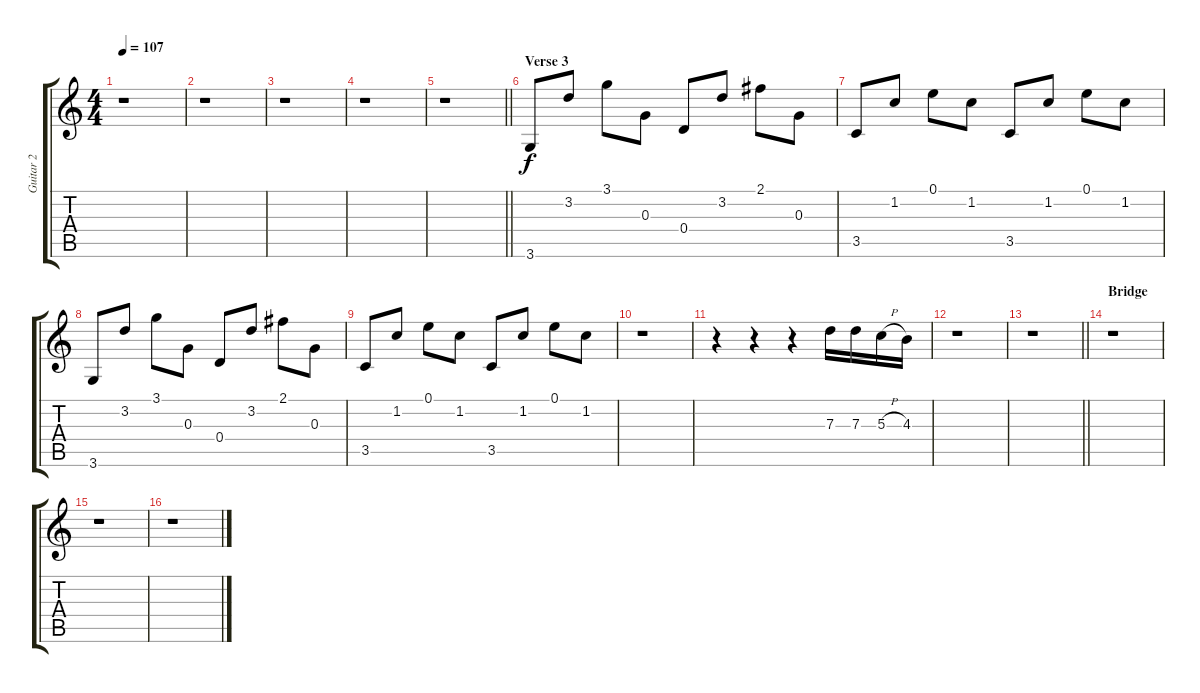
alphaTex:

\track ("Guitar 2" "Guitar 2") {instrument distortionguitar}
\staff {score tabs}
\tuning (E4 B3 G3 D3 A2 E2) {hide}
\ts (4 4)
\tempo 107
\clef g2
\ks c
r.1{dy f} |
r.1 |
r.1 |
r.1 |
\barLineRight lightlight
r.1 |
\section ("" "Verse 3")
3.6.8{volume 7 balance 1 instrument acousticguitarnylon} 3.2.8 3.1.8 0.3.8 0.4.8 3.2.8 2.1.8 0.3.8 |
3.5.8 1.2.8 0.1.8 1.2.8 3.5.8 1.2.8 0.1.8 1.2.8 |
3.6.8 3.2.8 3.1.8 0.3.8 0.4.8 3.2.8 2.1.8 0.3.8 |
3.5.8 1.2.8 0.1.8 1.2.8 3.5.8 1.2.8 0.1.8 1.2.8 |
r.1{volume 12 balance 8 instrument distortionguitar} |
r.4 r.4 r.4 7.3.16 7.3.16 5.3{h}.16 4.3.16 |
r.1 |
\barLineRight lightlight
r.1 |
\section ("" "Bridge")
r.1 |
r.1 |
r.1
